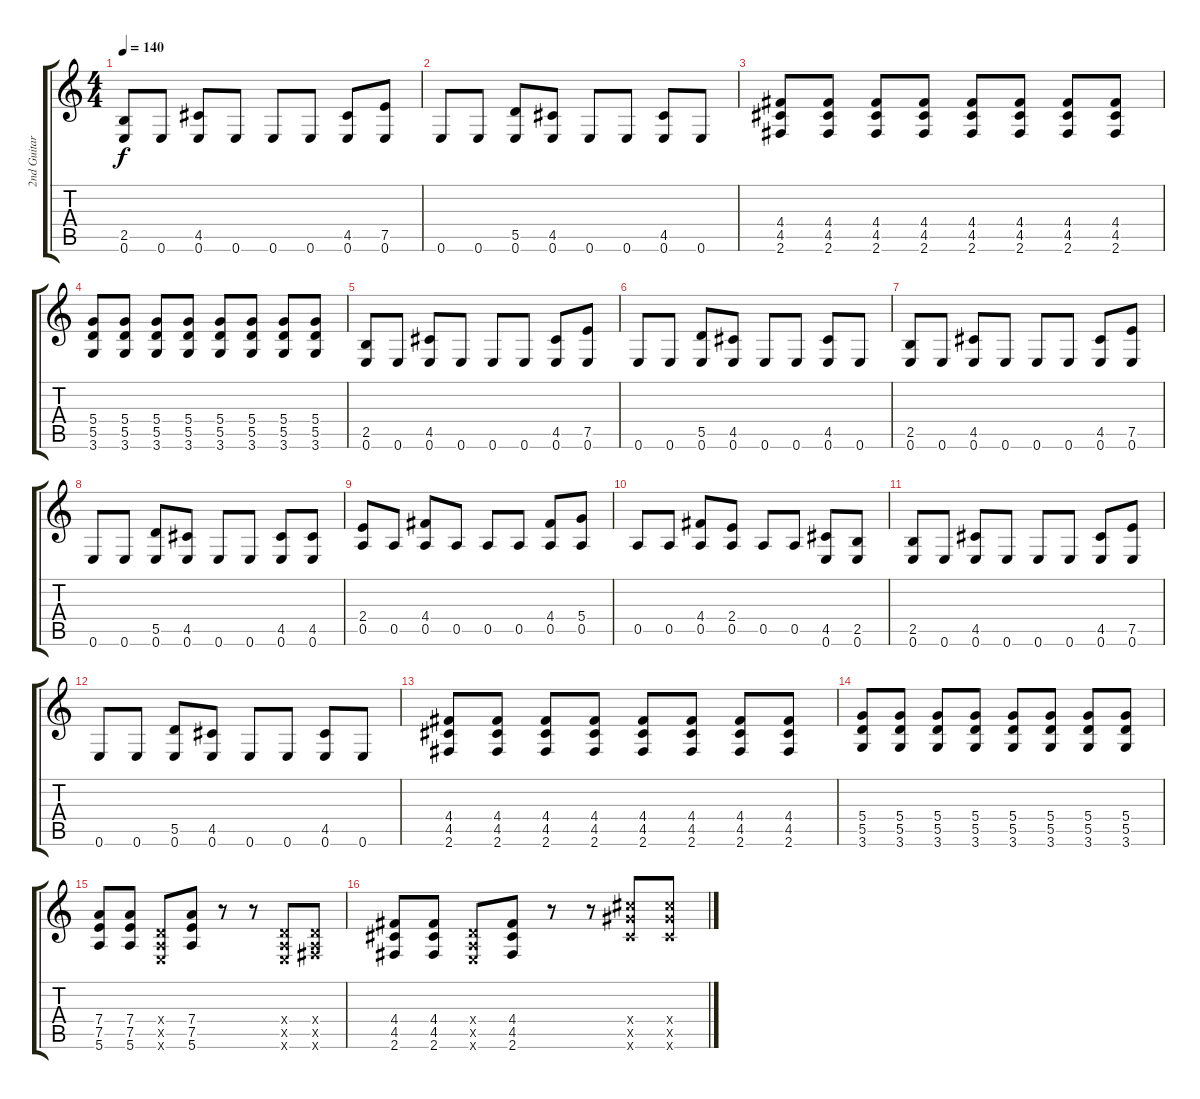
\track ("2nd Guitar" "2nd Guitar") {instrument distortionguitar}
\staff {score tabs}
\tuning (E4 B3 G3 D3 A2 E2) {hide}
\ts (4 4)
\tempo 140
\clef g2
\ks c
(2.5 0.6).8{dy f} 0.6.8 (4.5 0.6).8 0.6.8 0.6.8 0.6.8 (4.5 0.6).8 (7.5 0.6).8 |
0.6.8 0.6.8 (5.5 0.6).8 (4.5 0.6).8 0.6.8 0.6.8 (4.5 0.6).8 0.6.8 |
(4.4 4.5 2.6).8 (4.4 4.5 2.6).8 (4.4 4.5 2.6).8 (4.4 4.5 2.6).8 (4.4 4.5 2.6).8 (4.4 4.5 2.6).8 (4.4 4.5 2.6).8 (4.4 4.5 2.6).8 |
(5.4 5.5 3.6).8 (5.4 5.5 3.6).8 (5.4 5.5 3.6).8 (5.4 5.5 3.6).8 (5.4 5.5 3.6).8 (5.4 5.5 3.6).8 (5.4 5.5 3.6).8 (5.4 5.5 3.6).8 |
(2.5 0.6).8 0.6.8 (4.5 0.6).8 0.6.8 0.6.8 0.6.8 (4.5 0.6).8 (7.5 0.6).8 |
0.6.8 0.6.8 (5.5 0.6).8 (4.5 0.6).8 0.6.8 0.6.8 (4.5 0.6).8 0.6.8 |
(2.5 0.6).8 0.6.8 (4.5 0.6).8 0.6.8 0.6.8 0.6.8 (4.5 0.6).8 (7.5 0.6).8 |
0.6.8 0.6.8 (5.5 0.6).8 (4.5 0.6).8 0.6.8 0.6.8 (4.5 0.6).8 (4.5 0.6).8 |
(2.4 0.5).8 0.5.8 (4.4 0.5).8 0.5.8 0.5.8 0.5.8 (4.4 0.5).8 (5.4 0.5).8 |
0.5.8 0.5.8 (4.4 0.5).8 (2.4 0.5).8 0.5.8 0.5.8 (4.5 0.6).8 (2.5 0.6).8 |
(2.5 0.6).8 0.6.8 (4.5 0.6).8 0.6.8 0.6.8 0.6.8 (4.5 0.6).8 (7.5 0.6).8 |
0.6.8 0.6.8 (5.5 0.6).8 (4.5 0.6).8 0.6.8 0.6.8 (4.5 0.6).8 0.6.8 |
(4.4 4.5 2.6).8 (4.4 4.5 2.6).8 (4.4 4.5 2.6).8 (4.4 4.5 2.6).8 (4.4 4.5 2.6).8 (4.4 4.5 2.6).8 (4.4 4.5 2.6).8 (4.4 4.5 2.6).8 |
(5.4 5.5 3.6).8 (5.4 5.5 3.6).8 (5.4 5.5 3.6).8 (5.4 5.5 3.6).8 (5.4 5.5 3.6).8 (5.4 5.5 3.6).8 (5.4 5.5 3.6).8 (5.4 5.5 3.6).8 |
(7.4 7.5 5.6).8 (7.4 7.5 5.6).8 (0.4{x} 0.5{x} 0.6{x}).8 (7.4 7.5 5.6).8 r.8 r.8 (0.4{x} 0.5{x} 0.6{x}).8 (0.4{x} 0.5{x} 2.6{x}).8 |
(4.4 4.5 2.6).8 (4.4 4.5 2.6).8 (0.4{x} 0.5{x} 0.6{x}).8 (4.4 4.5 2.6).8 r.8 r.8 (11.4{x} 11.5{x} 9.6{x}).8 (11.4{x} 11.5{x} 9.6{x}).8
